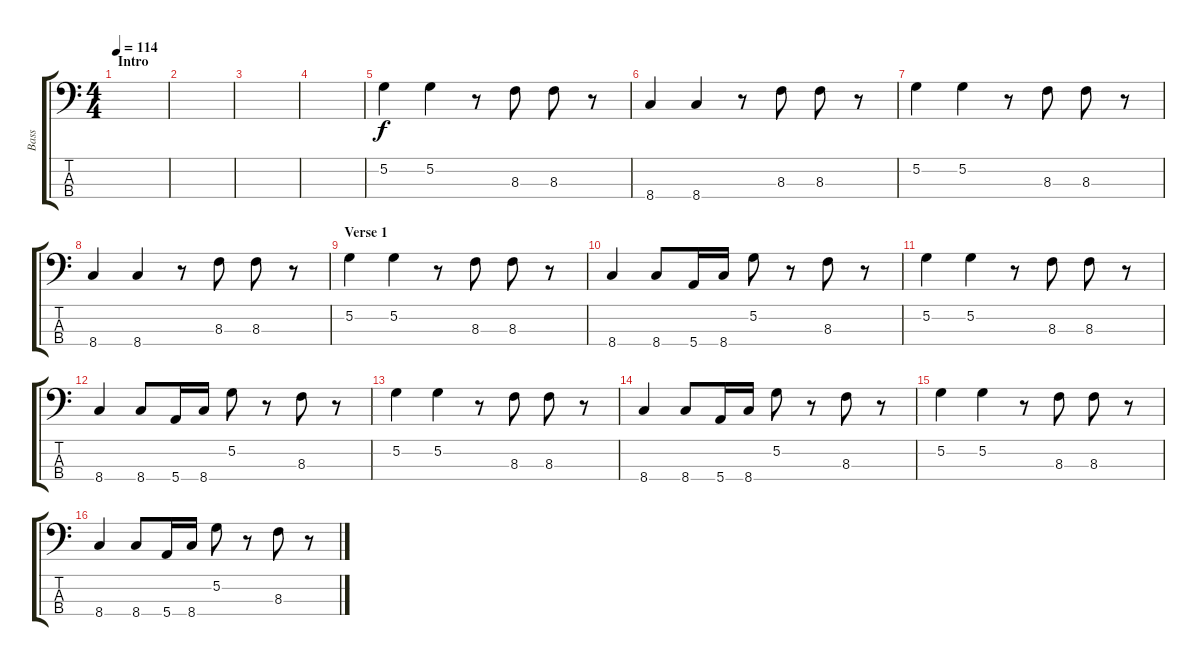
\track ("Bass" "Bass") {instrument electricbassfinger}
\staff {score tabs}
\tuning (G2 D2 A1 E1) {hide}
\ts (4 4)
\section ("" "Intro")
\tempo 114
\clef f4
\ks c
|
|
|
|
5.2.4 5.2.4 r.8 8.3.8 8.3.8 r.8 |
8.4.4 8.4.4 r.8 8.3.8 8.3.8 r.8 |
5.2.4 5.2.4 r.8 8.3.8 8.3.8 r.8 |
8.4.4 8.4.4 r.8 8.3.8 8.3.8 r.8 |
\section ("" "Verse 1")
5.2.4 5.2.4 r.8 8.3.8 8.3.8 r.8 |
8.4.4 8.4.8 5.4.16 8.4.16 5.2.8 r.8 8.3.8 r.8 |
5.2.4 5.2.4 r.8 8.3.8 8.3.8 r.8 |
8.4.4 8.4.8 5.4.16 8.4.16 5.2.8 r.8 8.3.8 r.8 |
5.2.4 5.2.4 r.8 8.3.8 8.3.8 r.8 |
8.4.4 8.4.8 5.4.16 8.4.16 5.2.8 r.8 8.3.8 r.8 |
5.2.4 5.2.4 r.8 8.3.8 8.3.8 r.8 |
8.4.4 8.4.8 5.4.16 8.4.16 5.2.8 r.8 8.3.8 r.8
